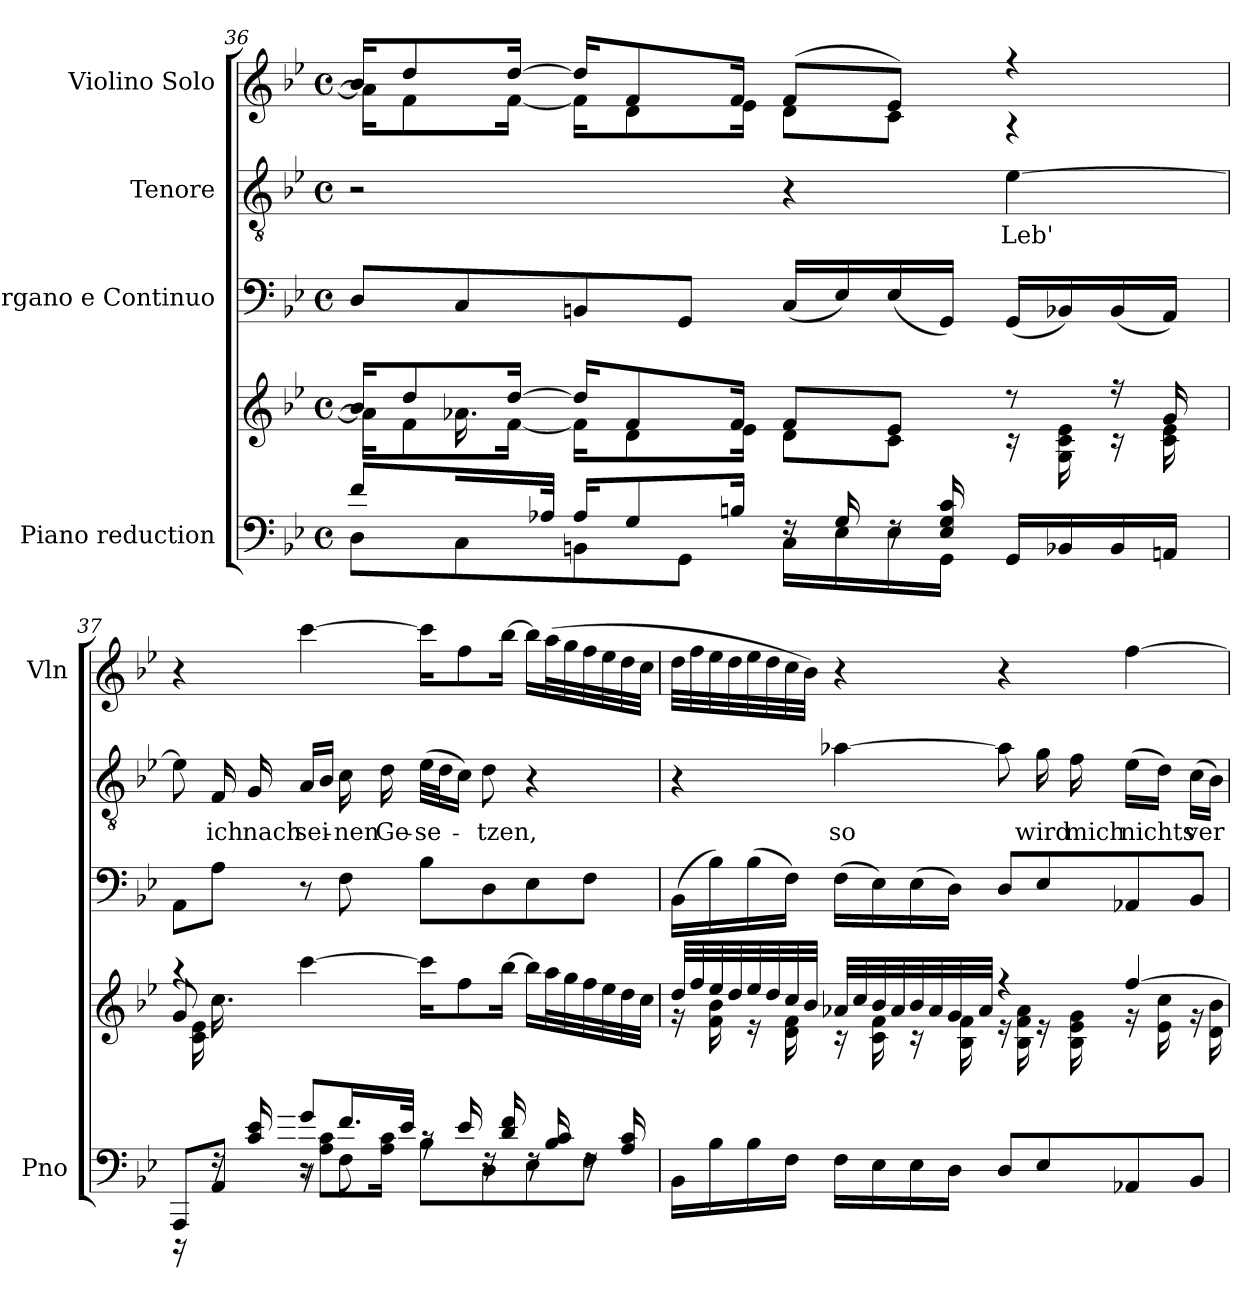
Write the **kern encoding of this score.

**kern	**kern	**kern	**kern	**text	**kern
*part4	*part4	*part3	*part2	*part2	*part1
*staff5	*staff4	*staff3	*staff2	*staff2	*staff1
*I"Piano reduction	*	*I"Organo e Continuo	*I"Tenore	*	*I"Violino Solo
*I'Pno	*	*	*	*	*I'Vln
!!LO:LB:g=z
*clefF4	*clefG2	*clefF4	*clefGv2	*	*clefG2
*k[b-e-]	*k[b-e-]	*k[b-e-]	*k[b-e-]	*	*k[b-e-]
*M4/4	*M4/4	*M4/4	*M4/4	*	*M4/4
*met(c)	*met(c)	*met(c)	*met(c)	*	*met(c)
=36	=36	=36	=36	=36	=36
*^	*^	*	*	*	*^
*	*	*	*^	*	*	*	*	*
8f/L	8D\L	16b/KL]	16a-\KL]	8ryy	8D/L	2r	.	16b/KL]	16a-\KL]
.	.	8dd/	8f\	.	.	.	.	8dd/	8f\
16.ryy	8C\	.	.	16.a-X\L	8C/	.	.	.	.
.	.	[16dd/Jk	[16f\Jk	.	.	.	.	[16dd/Jk	[16f\Jk
32A-X/JJk	.	.	.	2ryy	.	.	.	.	.
16A-/KL	8BBn\	16dd/KL]	16f\KL]	.	8BBn/	.	.	16dd/KL]	16f\KL]
8G/	.	8f/	8d\	.	.	.	.	8f/	8d\
.	8GG\J	.	.	.	8GG/J	.	.	.	.
16Bn/Jk	.	16f/Jk	16e-\Jk	.	.	.	.	16f/Jk	16e-\Jk
16rF	16C\LL	8f/L	8d\L	.	(<16C/LL	4r	.	(>8f/L	8d\L
16G/	16E-\	.	.	.	16E-/)	.	.	.	.
16rF	16E-\	8e-/J	8c\J	.	(<16E-/	.	.	8e-/J)	8c\J
16E-/ 16G/ 16c/	16GG\JJ	.	.	.	16GG/JJ)	.	.	.	.
.	.	.	.	4ryy	.	.	.	.	.
!	!	!	!	!	!	!	!LO:LY:b	!	!
16GG/LL	4ryy	8r	16r	.	(<16GG/LL	[4e-\	Leb'	4r	4r
16BB-X/	.	.	16G\ 16c\ 16e-\	.	16BB-X/)	.	.	.	.
16BB-/	.	16r	16r	.	(<16BB-/	.	.	.	.
16AAn/JJ	.	16g/	16c\ 16e-\	.	16AA/JJ)	.	.	.	.
.	.	.	.	32ryy	.	.	.	.	.
*	*	*	*	*	*	*	*	*v	*v
=37	=37	=37	=37	=37	=37	=37	=37	=37
*	*^	*	*	*	*	*	*	*
16rDDD	8AAA/L	8..ryy	4raa	16ryy	8g/L	8AA\L	8e-\]	.	4r
16ryy	.	.	.	16c\ 16e-\	.	.	.	.	.
!	!	!	!	!	!	!	!	!LO:LY:b	!
16rF	8AA/J	.	.	2..ryy	16.cc\L	8A\J	16F/	ich	.
!	!	!	!	!	!	!	!	!LO:LY:b	!
16c/ 16e-/	.	.	.	.	.	.	16G/	nach	.
.	.	32g/JJk	.	.	2ryy	.	.	.	.
!	!	!	!	!	!	!	!	!LO:LY:b	!
8g/L	8r	16r	[4ccc\	.	.	8r	16A/LL	sei-	[4ccc\
.	.	8A\ 8c\L	.	.	.	.	16B-/JJ	.	.
!	!	!	!	!	!	!	!	!LO:LY:b	!
16.f/L	8F\	.	.	.	.	8F\	16c\	-nen	.
!	!	!	!	!	!	!	!	!LO:LY:b	!
.	.	16A\ 16c\Jk	.	.	.	.	16d\	Ge-	.
32e-/JJk	.	.	.	.	.	.	.	.	.
!	!	!	!	!	!	!	!	!LO:LY:b	!
16rc	8B-\L	2ryy	16ccc\KL]	.	.	8B-\L	(>32e-\LLL	-se-	16ccc\KL]
.	.	.	.	.	.	.	32d\J	.	.
16e-/	.	.	8ff\	.	.	.	16c\JJ)	.	8ff\
!	!	!	!	!	!	!	!	!LO:LY:b	!
16rF	8D\	.	.	.	.	8D\	8d\	-tzen,	.
16d/ 16f/	.	.	[16bb-\Jk	.	.	.	.	.	[16bb-\Jk
.	.	.	.	.	4ryy	.	.	.	.
16rF	8E-\	.	16bb-\LL]	.	.	8E-\	4r	.	16bb-\LL]
16B-/ 16c/	.	.	32aa\L	.	.	.	.	.	(>32aa\L
.	.	.	32gg\	.	.	.	.	.	32gg\
16rF	8F\J	.	32ff\	.	.	8F\J	.	.	32ff\
.	.	.	32ee-\	.	.	.	.	.	32ee-\
16A/ 16c/	.	.	32dd\	.	.	.	.	.	32dd\
.	.	.	32cc\JJJ	.	32ryy	.	.	.	32cc\JJJ
*v	*v	*v	*	*	*	*	*	*	*
*	*	*v	*v	*	*	*	*
!!LO:PB:g=z
=38	=38	=38	=38	=38	=38	=38
16BB-\LL	32dd/LLL	16r	(>16BB-\LL	4r	.	32dd\LLL
.	32ff/	.	.	.	.	32ff\
16B-\	32ee-/	16f\ 16b-\	16B-\)	.	.	32ee-\
.	32dd/	.	.	.	.	32dd\
16B-\	32ee-/	16r	(>16B-\	.	.	32ee-\
.	32dd/	.	.	.	.	32dd\
16F\JJ	32cc/	16d\ 16f\	16F\JJ)	.	.	32cc\
.	32b-/JJJ	.	.	.	.	32b-\JJJ)
!	!	!	!	!	!LO:LY:b	!
16F\LL	32a-X/LLL	16r	(>16F\LL	[4a-X\	so	4r
.	32cc/	.	.	.	.	.
16E-\	32b-/	16c\ 16f\	16E-\)	.	.	.
.	32a-/	.	.	.	.	.
16E-\	32b-/	16r	(>16E-\	.	.	.
.	32a-/	.	.	.	.	.
16D\JJ	32g/	16B-\ 16f\	16D\JJ)	.	.	.
.	32a-/JJJ	.	.	.	.	.
8D/L	4r	16r	8D/L	8a-\]	.	4r
.	.	16B-\ 16f\ 16a-\	.	.	.	.
!	!	!	!	!	!LO:LY:b	!
8E-/	.	16r	8E-/	16g\	wird	.
!	!	!	!	!	!LO:LY:b	!
.	.	16B-\ 16e-\ 16g\	.	16f\	mich	.
!	!	!	!	!	!LO:LY:b	!
8AA-X/	[4ff/	16r	8AA-X/	(>16e-\LL	nichts	[4ff\
.	.	16e-\ 16cc\	.	16d\JJ)	.	.
!	!	!	!	!	!LO:LY:b	!
8BB-/J	.	16r	8BB-/J	(>16c\LL	ver	.
.	.	16d\ 16b-\	.	16B-\JJ)	.	.
*	*v	*v	*	*	*	*
=	=	=	=	=	=
*-	*-	*-	*-	*-	*-
